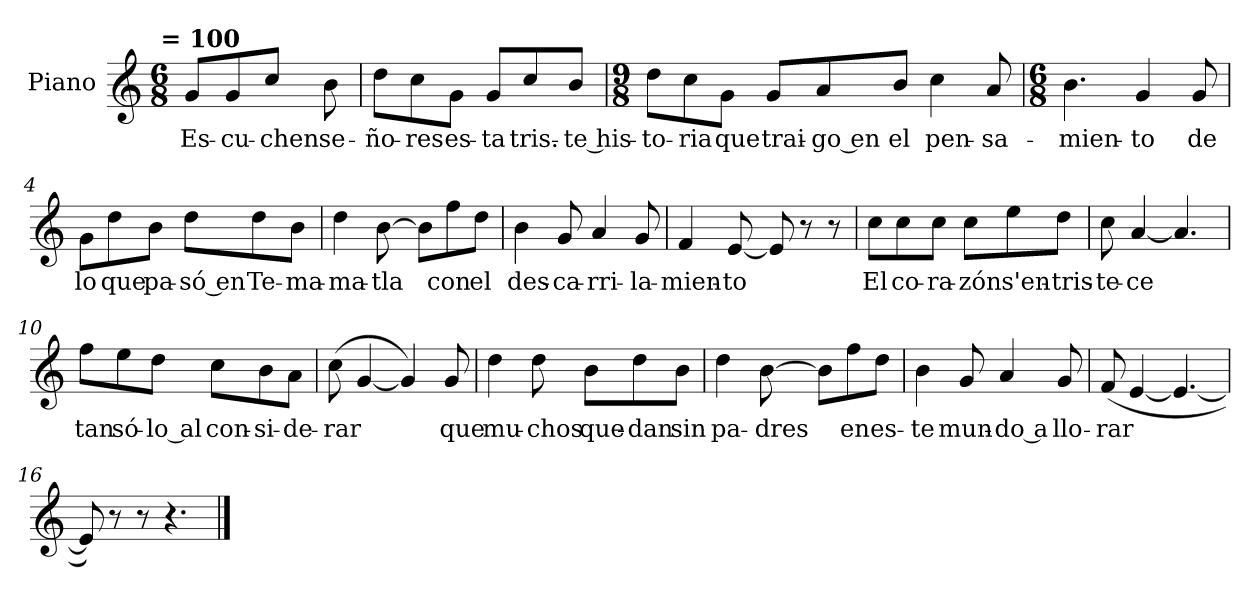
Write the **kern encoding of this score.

**kern	**text
*part1	*part1
*staff1	*staff1
*I"Piano	*
*I'Pno.	*
*clefG2	*
*k[]	*
!!LO:TX:omd:t= = 100
*M6/8	*
*MM100	*
=	=
8g/L	Es-
8g/	-cu-
8cc/J	-chen
8b\	se-
=1	=1
8dd\L	-ño-
8cc\	-res
8g\J	es-
8g/L	-ta
8cc/	tris.-
8b/J	-te his-
=2	=2
*M9/8	*
8dd\L	-to-
8cc\	-ria
8g\J	que
8g/L	trai-
8a/	-go en
8b/J	el
4cc\	pen-
8a/	-sa-
=3	=3
*M6/8	*
4.b\	-mien-
4g/	-to
8g/	de
=4	=4
8g\L	lo
8dd\	que
8b\J	pa-
8dd\L	-só en
8dd\	Te-
8b\J	-ma-
=5	=5
4dd\	-ma-
[8b\	-tla
8b\L]	.
8ff\	con
8dd\J	el
=6	=6
4b\	des-
8g/	-ca-
4a/	-rri-
8g/	-la-
=7	=7
4f/	-mien-
[8e/	-to
8e/]	.
8r	.
8r	.
=8	=8
8cc\L	El
8cc\	co-
8cc\J	-ra-
8cc\L	-zón
8ee\	s'en-
8dd\J	-tris-
=9	=9
8cc\	-te-
[4a/	-ce
4.a/]	.
=10	=10
8ff\L	tan
8ee\	só-
8dd\J	-lo al
8cc\L	con-
8b\	-si-
8a\J	-de-
=11	=11
(8cc\	-rar
[4g/	.
4g/])	.
8g/	que
=12	=12
4dd\	mu-
8dd\	-chos
8b\L	que-
8dd\	-dan
8b\J	sin
=13	=13
4dd\	pa-
[8b\	-dres
8b\L]	.
8ff\	en
8dd\J	es-
=14	=14
4b\	-te
8g/	mun-
4a/	-do a
8g/	llo-
=15	=15
(<8f/	-rar
[4e/	.
4.e/_	.
=16	=16
8e/])	.
8r	.
8r	.
4.r	.
==	==
*-	*-
